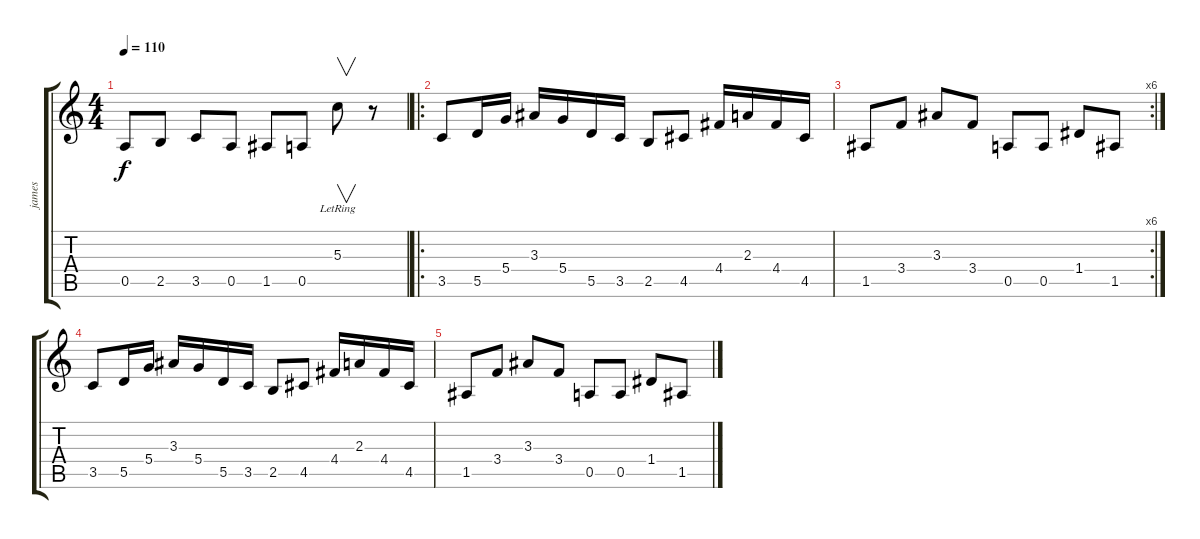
\track ("james" "james") {instrument acousticguitarnylon}
\staff {score tabs}
\tuning (E4 B3 G3 D3 A2 E2) {hide}
\ts (4 4)
\tempo 110
\clef g2
\ks c
0.5.8{dy f} 2.5.8 3.5.8 0.5.8 1.5.8 0.5.8 5.3{lr}.8{v} r.8 |
\ro
3.5.8 5.5.16 5.4.16 3.3.16 5.4.16 5.5.16 3.5.16 2.5.8 4.5.8 4.4.16 2.3.16 4.4.16 4.5.16 |
\rc 6
1.5.8 3.4.8 3.3.8 3.4.8 0.5.8 0.5.8 1.4.8 1.5.8 |
3.5.8{volume 15} 5.5.16{volume 13} 5.4.16{volume 11} 3.3.16{volume 10} 5.4.16{volume 9} 5.5.16 3.5.16{volume 8} 2.5.8 4.5.8{volume 5} 4.4.16 2.3.16 4.4.16{volume 4} 4.5.16 |
1.5.8 3.4.8{volume 3} 3.3.8 3.4.8 0.5.8{volume 2} 0.5.8 1.4.8{volume 1} 1.5.8{volume 0}
